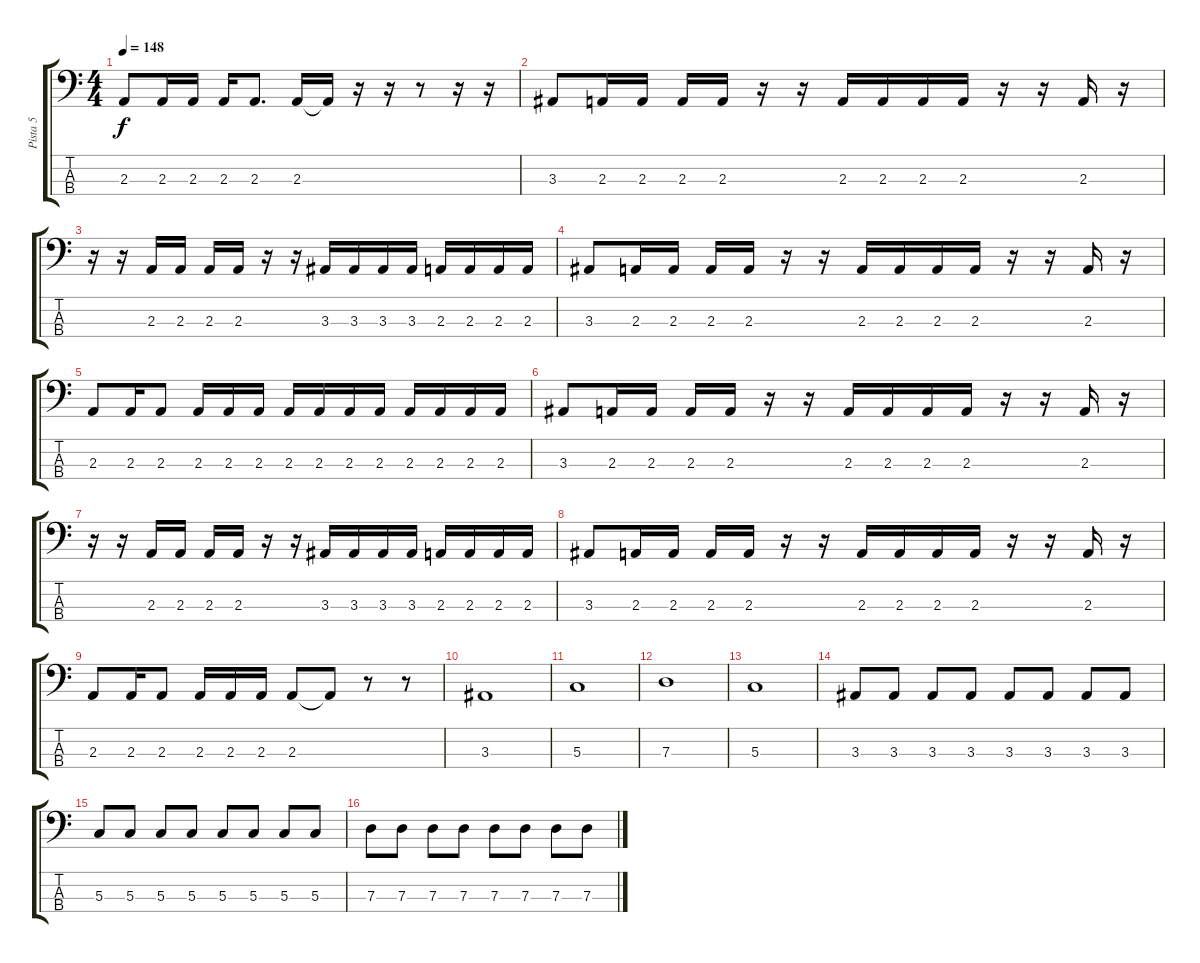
\track ("Pista 5" "Pista 5") {instrument electricbassfinger}
\staff {score tabs}
\tuning (F2 C2 G1 C1) {hide}
\ts (4 4)
\tempo 148
\clef f4
\ks c
2.3.8{dy f} 2.3.16 2.3.16 2.3.16 2.3.8{d} 2.3.16 2.3{t}.16 r.16 r.16 r.8 r.16 r.16 |
3.3.8 2.3.16 2.3.16 2.3.16 2.3.16 r.16 r.16 2.3.16 2.3.16 2.3.16 2.3.16 r.16 r.16 2.3.16 r.16 |
r.16 r.16 2.3.16 2.3.16 2.3.16 2.3.16 r.16 r.16 3.3.16 3.3.16 3.3.16 3.3.16 2.3.16 2.3.16 2.3.16 2.3.16 |
3.3.8 2.3.16 2.3.16 2.3.16 2.3.16 r.16 r.16 2.3.16 2.3.16 2.3.16 2.3.16 r.16 r.16 2.3.16 r.16 |
2.3.8 2.3.16 2.3.8 2.3.16 2.3.16 2.3.16 2.3.16 2.3.16 2.3.16 2.3.16 2.3.16 2.3.16 2.3.16 2.3.16 |
3.3.8 2.3.16 2.3.16 2.3.16 2.3.16 r.16 r.16 2.3.16 2.3.16 2.3.16 2.3.16 r.16 r.16 2.3.16 r.16 |
r.16 r.16 2.3.16 2.3.16 2.3.16 2.3.16 r.16 r.16 3.3.16 3.3.16 3.3.16 3.3.16 2.3.16 2.3.16 2.3.16 2.3.16 |
3.3.8 2.3.16 2.3.16 2.3.16 2.3.16 r.16 r.16 2.3.16 2.3.16 2.3.16 2.3.16 r.16 r.16 2.3.16 r.16 |
2.3.8 2.3.16 2.3.8 2.3.16 2.3.16 2.3.16 2.3.8 2.3{t}.8 r.8 r.8 |
3.3.1 |
5.3.1 |
7.3.1 |
5.3.1 |
3.3.8 3.3.8 3.3.8 3.3.8 3.3.8 3.3.8 3.3.8 3.3.8 |
5.3.8 5.3.8 5.3.8 5.3.8 5.3.8 5.3.8 5.3.8 5.3.8 |
7.3.8 7.3.8 7.3.8 7.3.8 7.3.8 7.3.8 7.3.8 7.3.8
